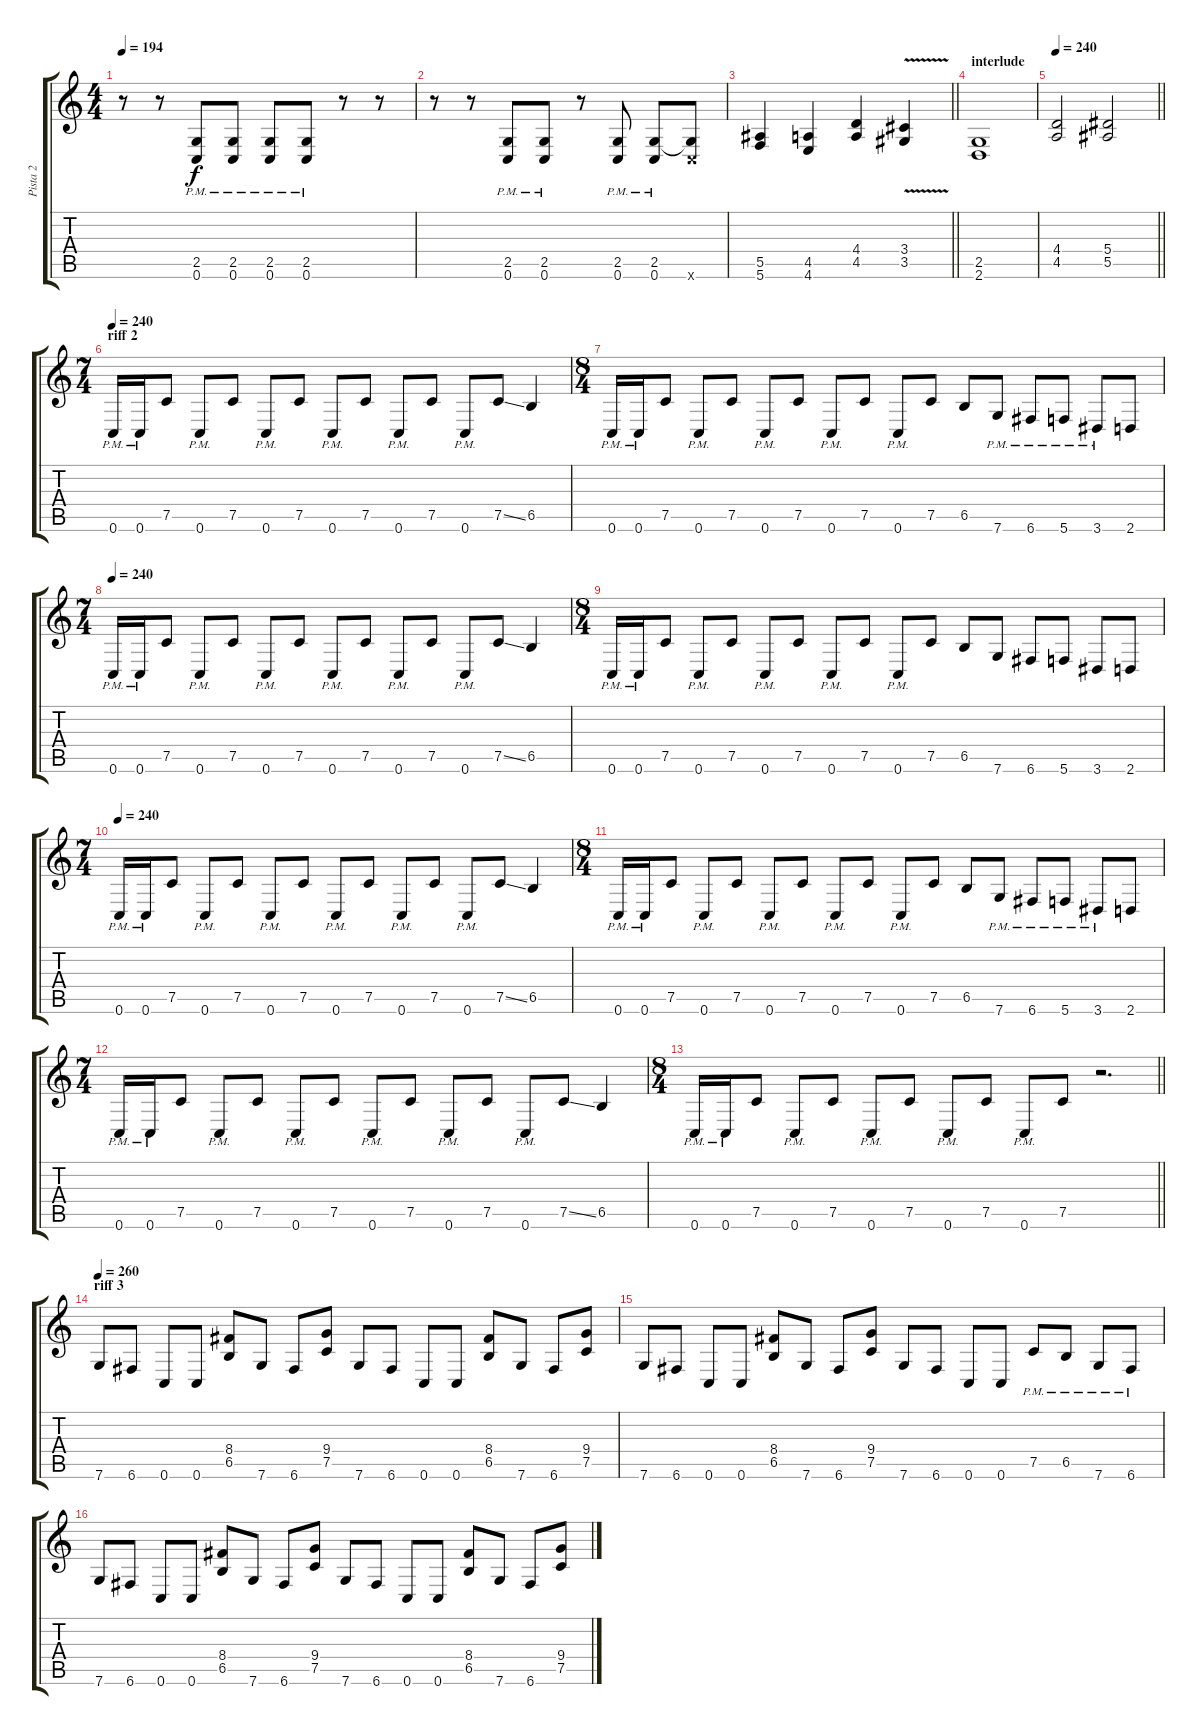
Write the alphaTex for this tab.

\track ("Pista 2" "Pista 2") {instrument distortionguitar}
\staff {score tabs}
\tuning (C4 G3 Eb3 Bb2 F2 C2) {hide}
\ts (4 4)
\tempo 194
\clef g2
\ks c
r.8{dy f} r.8 (2.5{pm} 0.6{pm}).8 (2.5{pm} 0.6{pm}).8 (2.5{pm} 0.6{pm}).8 (2.5{pm} 0.6{pm}).8 r.8 r.8 |
r.8 r.8 (2.5{pm} 0.6{pm}).8 (2.5{pm} 0.6{pm}).8 r.8 (2.5{pm} 0.6{pm}).8 (2.5{pm} 0.6{pm}).8 (2.5{t} 0.6{x}).8 |
\barLineRight lightlight
(5.5 5.6).4 (4.5 4.6).4 (4.4 4.5).4 (3.4 3.5{v}).4 |
\section ("" "interlude")
(2.5 2.6).1 |
\tempo 240
\barLineRight lightlight
(4.4 4.5).2 (5.4 5.5).2 |
\ts (7 4)
\section ("" "riff 2")
\tempo 240
0.6{pm}.16 0.6{pm}.16 7.5.8 0.6{pm}.8 7.5.8 0.6{pm}.8 7.5.8 0.6{pm}.8 7.5.8 0.6{pm}.8 7.5.8 0.6{pm}.8 7.5{ss}.8 6.5.4 |
\ts (8 4)
0.6{pm}.16 0.6{pm}.16 7.5.8 0.6{pm}.8 7.5.8 0.6{pm}.8 7.5.8 0.6{pm}.8 7.5.8 0.6{pm}.8 7.5.8 6.5.8 7.6{pm}.8 6.6{pm}.8 5.6{pm}.8 3.6{pm}.8 2.6.8 |
\ts (7 4)
\tempo 240
0.6{pm}.16 0.6{pm}.16 7.5.8 0.6{pm}.8 7.5.8 0.6{pm}.8 7.5.8 0.6{pm}.8 7.5.8 0.6{pm}.8 7.5.8 0.6{pm}.8 7.5{ss}.8 6.5.4 |
\ts (8 4)
0.6{pm}.16 0.6{pm}.16 7.5.8 0.6{pm}.8 7.5.8 0.6{pm}.8 7.5.8 0.6{pm}.8 7.5.8 0.6{pm}.8 7.5.8 6.5.8 7.6.8 6.6.8 5.6.8 3.6.8 2.6.8 |
\ts (7 4)
\tempo 240
0.6{pm}.16 0.6{pm}.16 7.5.8 0.6{pm}.8 7.5.8 0.6{pm}.8 7.5.8 0.6{pm}.8 7.5.8 0.6{pm}.8 7.5.8 0.6{pm}.8 7.5{ss}.8 6.5.4 |
\ts (8 4)
0.6{pm}.16 0.6{pm}.16 7.5.8 0.6{pm}.8 7.5.8 0.6{pm}.8 7.5.8 0.6{pm}.8 7.5.8 0.6{pm}.8 7.5.8 6.5.8 7.6{pm}.8 6.6{pm}.8 5.6{pm}.8 3.6{pm}.8 2.6.8 |
\ts (7 4)
0.6{pm}.16 0.6{pm}.16 7.5.8 0.6{pm}.8 7.5.8 0.6{pm}.8 7.5.8 0.6{pm}.8 7.5.8 0.6{pm}.8 7.5.8 0.6{pm}.8 7.5{ss}.8 6.5.4 |
\ts (8 4)
\barLineRight lightlight
0.6{pm}.16 0.6{pm}.16 7.5.8 0.6{pm}.8 7.5.8 0.6{pm}.8 7.5.8 0.6{pm}.8 7.5.8 0.6{pm}.8 7.5.8 r.2{d} |
\section ("" "riff 3")
\tempo 260
7.6.8 6.6.8 0.6.8 0.6.8 (8.4 6.5).8 7.6.8 6.6.8 (9.4 7.5).8 7.6.8 6.6.8 0.6.8 0.6.8 (8.4 6.5).8 7.6.8 6.6.8 (9.4 7.5).8 |
7.6.8 6.6.8 0.6.8 0.6.8 (8.4 6.5).8 7.6.8 6.6.8 (9.4 7.5).8 7.6.8 6.6.8 0.6.8 0.6.8 7.5{pm}.8 6.5{pm}.8 7.6{pm}.8 6.6{pm}.8 |
7.6.8 6.6.8 0.6.8 0.6.8 (8.4 6.5).8 7.6.8 6.6.8 (9.4 7.5).8 7.6.8 6.6.8 0.6.8 0.6.8 (8.4 6.5).8 7.6.8 6.6.8 (9.4 7.5).8
